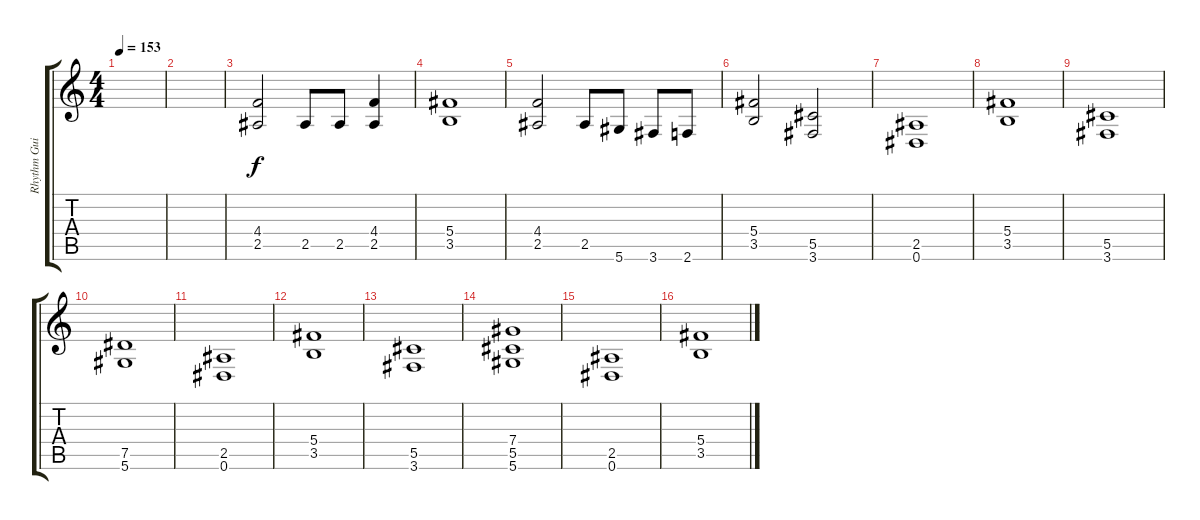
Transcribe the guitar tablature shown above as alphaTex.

\track ("Rhythm Guitar" "Rhythm Gui") {instrument distortionguitar}
\staff {score tabs}
\tuning (Eb4 Bb3 Gb3 Db3 Ab2 Eb2) {hide}
\ts (4 4)
\tempo 153
\clef g2
\ks c
|
|
(4.4 2.5).2 2.5.8 2.5.8 (4.4 2.5).4 |
(5.4 3.5).1 |
(4.4 2.5).2 2.5.8 5.6.8 3.6.8 2.6.8 |
(5.4 3.5).2 (5.5 3.6).2 |
(2.5 0.6).1 |
(5.4 3.5).1 |
(5.5 3.6).1 |
(7.5 5.6).1 |
(2.5 0.6).1 |
(5.4 3.5).1 |
(5.5 3.6).1 |
(7.4 5.5 5.6).1 |
(2.5 0.6).1 |
(5.4 3.5).1
